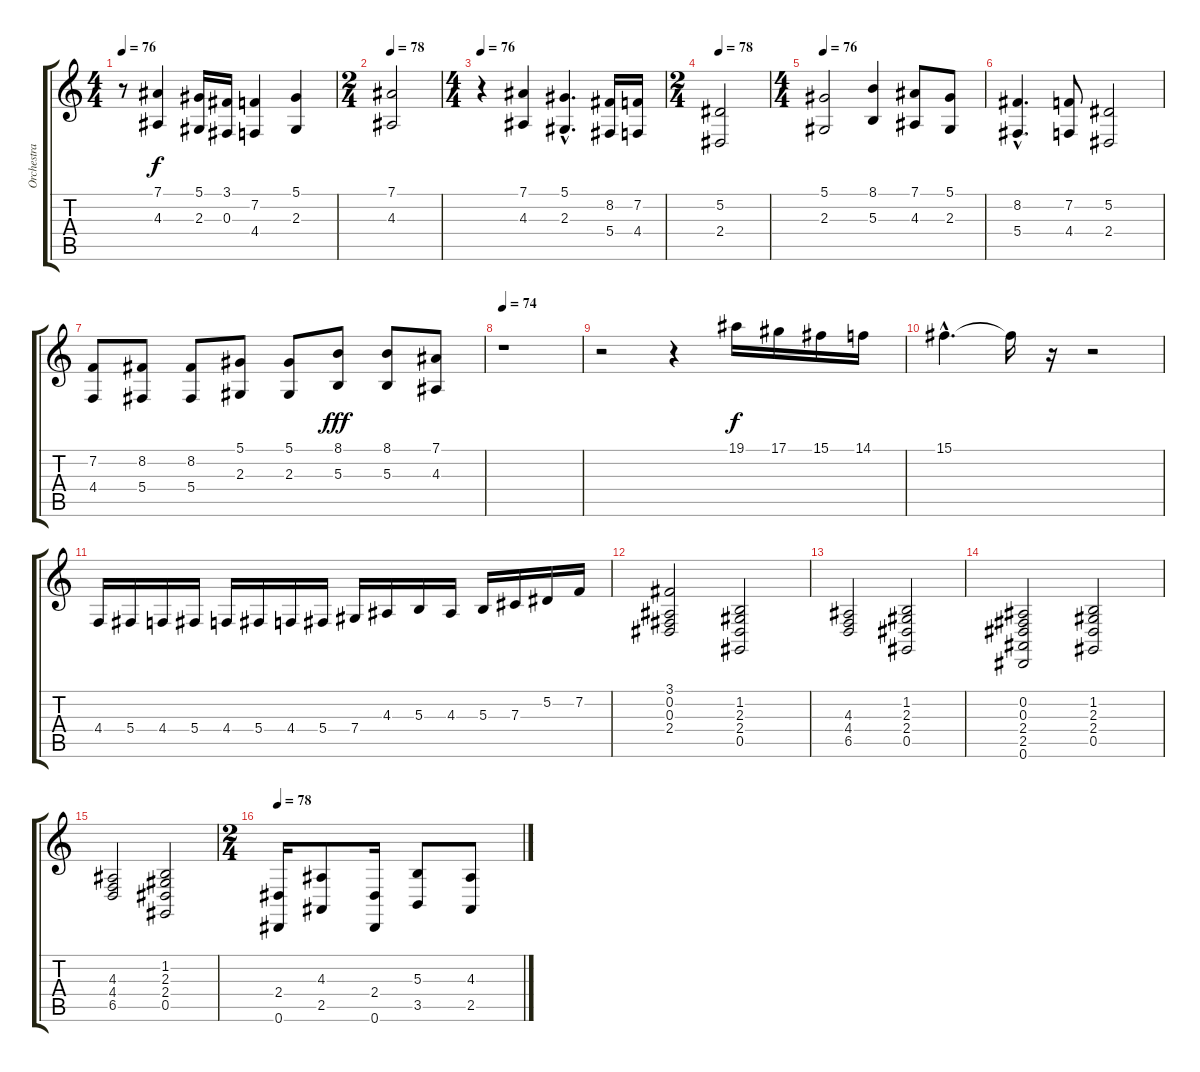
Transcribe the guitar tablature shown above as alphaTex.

\track ("Orchestra" "Orchestra") {instrument viola}
\staff {score tabs}
\tuning (Eb4 Bb3 Gb3 Db3 Ab2 Eb2) {hide}
\ts (4 4)
\tempo 76
\clef g2
\ks c
r.8{dy f} (7.1 4.3).4 (5.1 2.3).16 (3.1 0.3).16 (7.2 4.4).4 (5.1 2.3).4 |
\ts (2 4)
\tempo 78
(7.1 4.3).2 |
\ts (4 4)
\tempo 76
r.4 (7.1 4.3).4 (5.1{hac} 2.3{hac}).4{d} (8.2 5.4).16 (7.2 4.4).16 |
\ts (2 4)
\tempo 78
(5.2 2.4).2 |
\ts (4 4)
\tempo 76
(5.1 2.3).2 (8.1 5.3).4 (7.1 4.3).8 (5.1 2.3).8 |
(8.2{hac} 5.4{hac}).4{d} (7.2 4.4).8 (5.2 2.4).2 |
(7.2 4.4).8 (8.2 5.4).8 (8.2 5.4).8 (5.1 2.3).8 (5.1 2.3).8 (8.1 5.3).8{dy fff} (8.1 5.3).8 (7.1 4.3).8 |
\tempo 74
r.1 |
r.2 r.4{volume 10 instrument oboe} 19.1.16{dy f} 17.1.16 15.1.16 14.1.16 |
15.1{hac}.4{d} 15.1{t}.16 r.16 r.2{volume 10 instrument viola} |
4.4.16 5.4.16 4.4.16 5.4.16 4.4.16 5.4.16 4.4.16 5.4.16 7.4.16 4.3.16 5.3.16 4.3.16 5.3.16 7.3.16 5.2.16 7.2.16 |
(3.1 0.2 0.3 2.4).2{volume 7 instrument tremolostrings} (1.2 2.3 2.4 0.5).2 |
(4.3 4.4 6.5).2 (1.2 2.3 2.4 0.5).2 |
(0.2 0.3 2.4 2.5 0.6).2 (1.2 2.3 2.4 0.5).2 |
(4.3 4.4 6.5).2 (1.2 2.3 2.4 0.5).2 |
\ts (2 4)
\tempo 78
(2.4 0.6).16{volume 11 instrument viola} (4.3 2.5).8 (2.4 0.6).16 (5.3 3.5).8 (4.3 2.5).8
